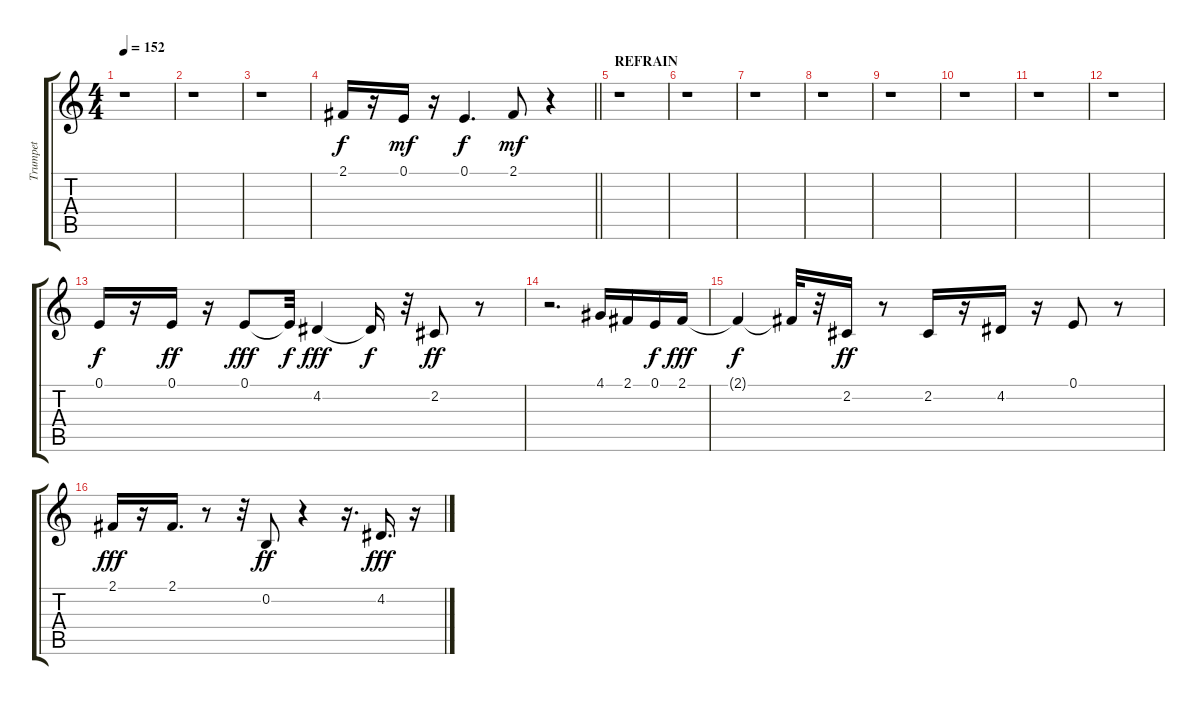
\track ("Trumpet" "Trumpet") {instrument trumpet}
\staff {score tabs}
\tuning (E4 B3 G3 D3 A2 E2) {hide}
\ts (4 4)
\tempo 152
\clef g2
\ks c
r.1{dy mf} |
r.1 |
r.1 |
\barLineRight lightlight
2.1.16{dy f} r.16 0.1.16{dy mf} r.16 0.1.4{d dy f} 2.1.8{dy mf} r.4 |
\section ("" "REFRAIN")
r.1 |
r.1 |
r.1 |
r.1 |
r.1 |
r.1 |
r.1 |
r.1 |
0.1.16{dy f} r.16 0.1.16{dy ff} r.16 0.1.8{dy fff} 0.1{t}.32{dy f} 4.2.4{dy fff} 4.2{t}.16{dy f} r.32 2.2.8{dy ff} r.8 |
r.2{d} 4.1.16 2.1.16 0.1.16{dy f} 2.1.16{dy fff} |
2.1{t}.4{dy f} 2.1{t}.32 r.32 2.2.16{dy ff} r.8 2.2.16 r.16 4.2.16 r.16 0.1.8 r.8 |
2.1.16{dy fff} r.16 2.1.16{d} r.8 r.32 0.2.8{dy ff} r.4 r.16{d} 4.2.16{d dy fff} r.16
